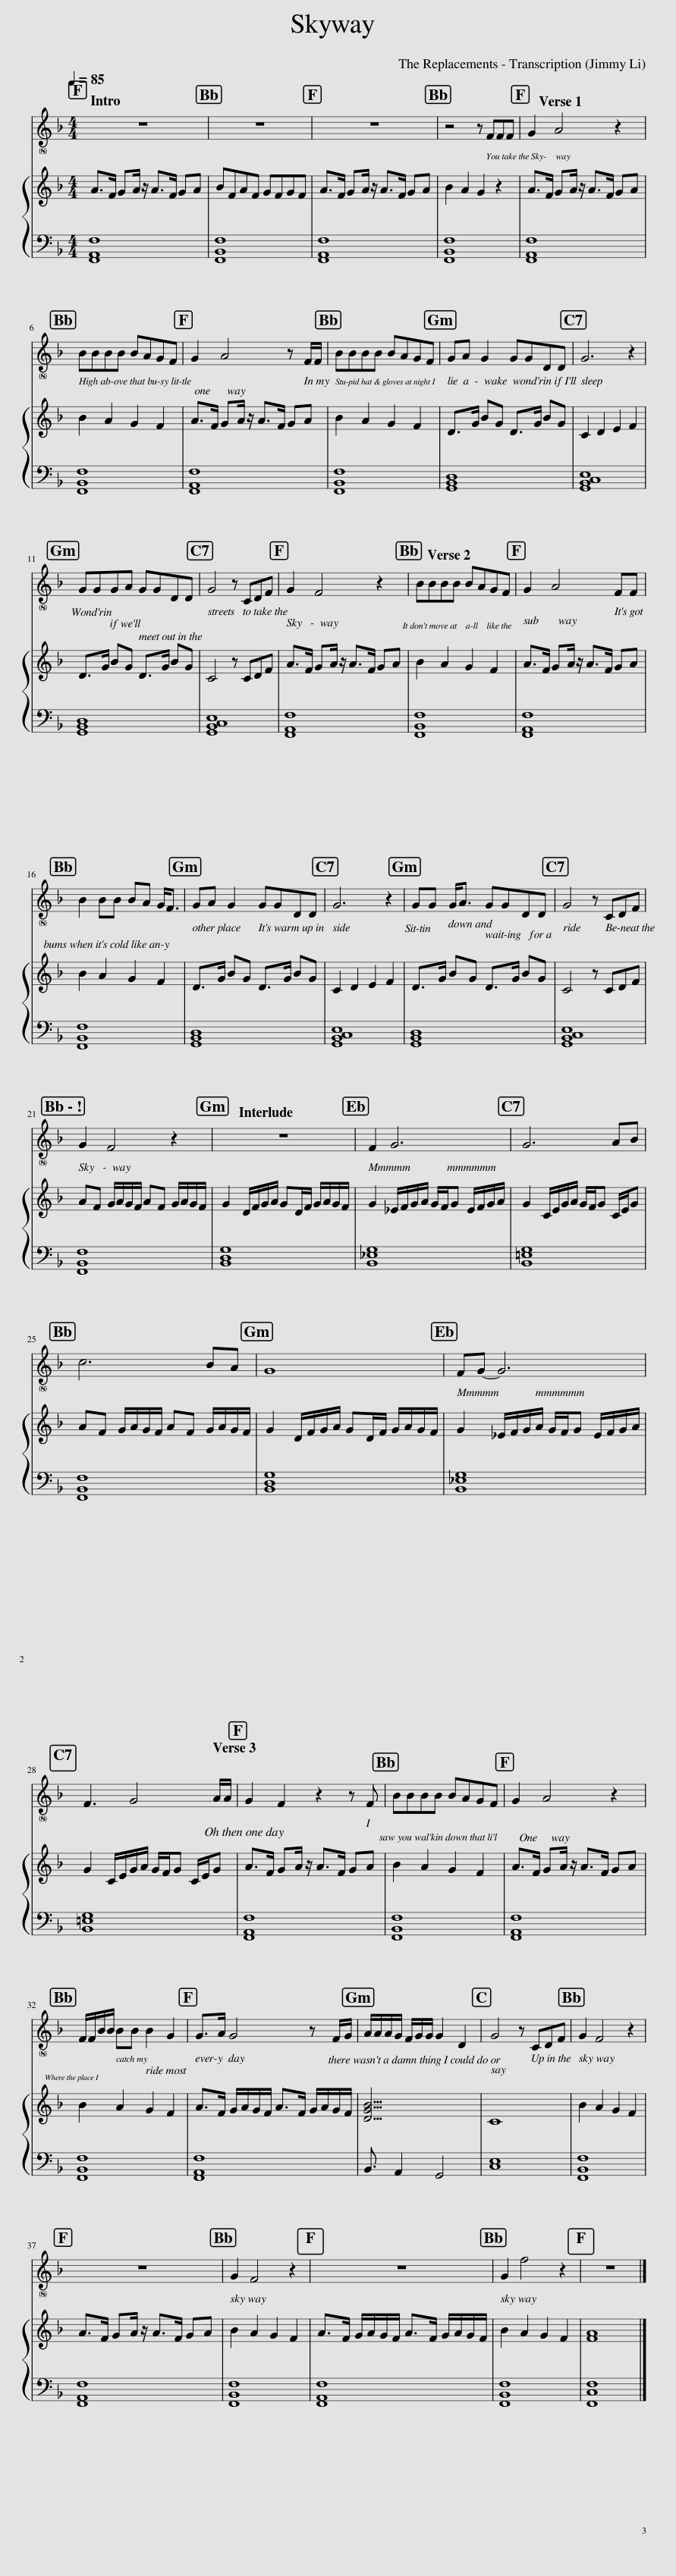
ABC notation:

X:1
%%score 1 { 2 | 3 }
L:1/8
Q:1/4=85
M:4/4
I:linebreak $
K:F
V:1 treble
V:2 treble
V:3 bass
V:1
 z8 | z8 | z8 | z4 z FFF | G2 A4 z2 |$ %5
 BBBB BAGF | G2 A4 z F/F/ | BBBB BAGF | GA G2 GGDD | G6 z2 |$ %10
 GGGA GGDD | G4 z CDF | G2 F4 z2 | BBBB BAGF | G2 A4 FF |$ %15
 B2 BB BA G<F | GA G2 GGDD | G6 z2 | GG G<A GGDD | G4 z CDF |$ %20
 G2 F4 z2 | z8 | F2 G6 | G6 AB |$ c6 BA | %25
 G8 | FG- G6 |$ F3 G4 A/A/ | G2 F2 z2 z F | BBBB BAGF | %30
 G2 A4 z2 |$ F/F/B/B/ BB B2 G2 | G>A G4 z F/G/ | A/A/A/G/ F/G/G/ G2 D2 | G4 z CDF | %35
 G2 F4 z2 |$ z8 | G2 F4 z2 | z8 | G2 f4 z2 | %40
 z8 |] %41
V:2
 A>F GA/ z/ A>F GA | BFAF GFGF | A>F GA/ z/ A>F GA | B2 A2 G2 z2 | A>F GA/ z/ A>F GA |$ %5
 B2 A2 G2 F2 | A>F GA/ z/ A>F GA | B2 A2 G2 F2 | D>G BG D>G BG | C2 D2 E2 F2 |$ %10
 D>G BG D>G BG | C4 z CDF | A>F GA/ z/ A>F GA | B2 A2 G2 F2 | A>F GA/ z/ A>F GA |$ %15
 B2 A2 G2 F2 | D>G BG D>G BG | C2 D2 E2 F2 | D>G BG D>G BG | C4 z CDF |$ %20
 AF G/A/G/F/ AF G/A/G/F/ | G2 D/F/G/A/ GD/F/ G/A/G/F/ | G2 _E/F/G/A/ G/F/G E/F/G/A/ | G2 C/E/G/A/ G/F/G C/E/G |$ AF G/A/G/F/ AF G/A/G/F/ | %25
 G2 D/F/G/A/ GD/F/ G/A/G/F/ | G2 _E/F/G/A/ G/F/G E/F/G/A/ |$ G2 C/E/G/A/ G/F/G C/E/G | A>F GA/ z/ A>F GA | B2 A2 G2 F2 | %30
 A>F GA/ z/ A>F GA |$ B2 A2 G2 F2 | A>F G/A/G/F/ A>F G/A/G/F/ | [DGB]15/2 | C8 | %35
 B2 A2 G2 F2 |$ A>F GA/ z/ A>F GA | B2 A2 G2 F2 | A>F G/A/G/F/ A>F G/A/G/F/ | B2 A2 G2 F2 | %40
 [FA]8 |] %41
V:3
 [F,,A,,F,]8 | [F,,B,,F,]8 | [F,,A,,F,]8 | [F,,B,,F,]8 | [F,,A,,F,]8 |$ %5
 [F,,B,,F,]8 | [F,,A,,F,]8 | [F,,B,,F,]8 | [G,,B,,D,]8 | [G,,B,,C,E,]8 |$ %10
 [G,,B,,D,]8 | [G,,B,,C,E,]8 | [F,,A,,F,]8 | [F,,B,,F,]8 | [F,,A,,F,]8 |$ %15
 [F,,B,,F,]8 | [G,,B,,D,]8 | [G,,B,,C,E,]8 | [G,,B,,D,]8 | [G,,B,,C,E,]8 |$ %20
 [F,,B,,F,]8 | [B,,D,G,]8 | [B,,_E,G,]8 | [B,,=E,G,]8 |$ [F,,B,,F,]8 | %25
 [B,,D,G,]8 | [B,,_E,G,]8 |$ [B,,=E,G,]8 | [F,,A,,F,]8 | [F,,B,,F,]8 | %30
 [F,,A,,F,]8 |$ [F,,B,,F,]8 | [F,,A,,F,]8 | B,,3/2 A,,2 G,,4 | [C,E,]8 | %35
 [F,,B,,F,]8 |$ [F,,A,,F,]8 | [F,,B,,F,]8 | [F,,A,,F,]8 | [F,,B,,F,]8 | %40
 [F,,C,F,]8 |] %41
